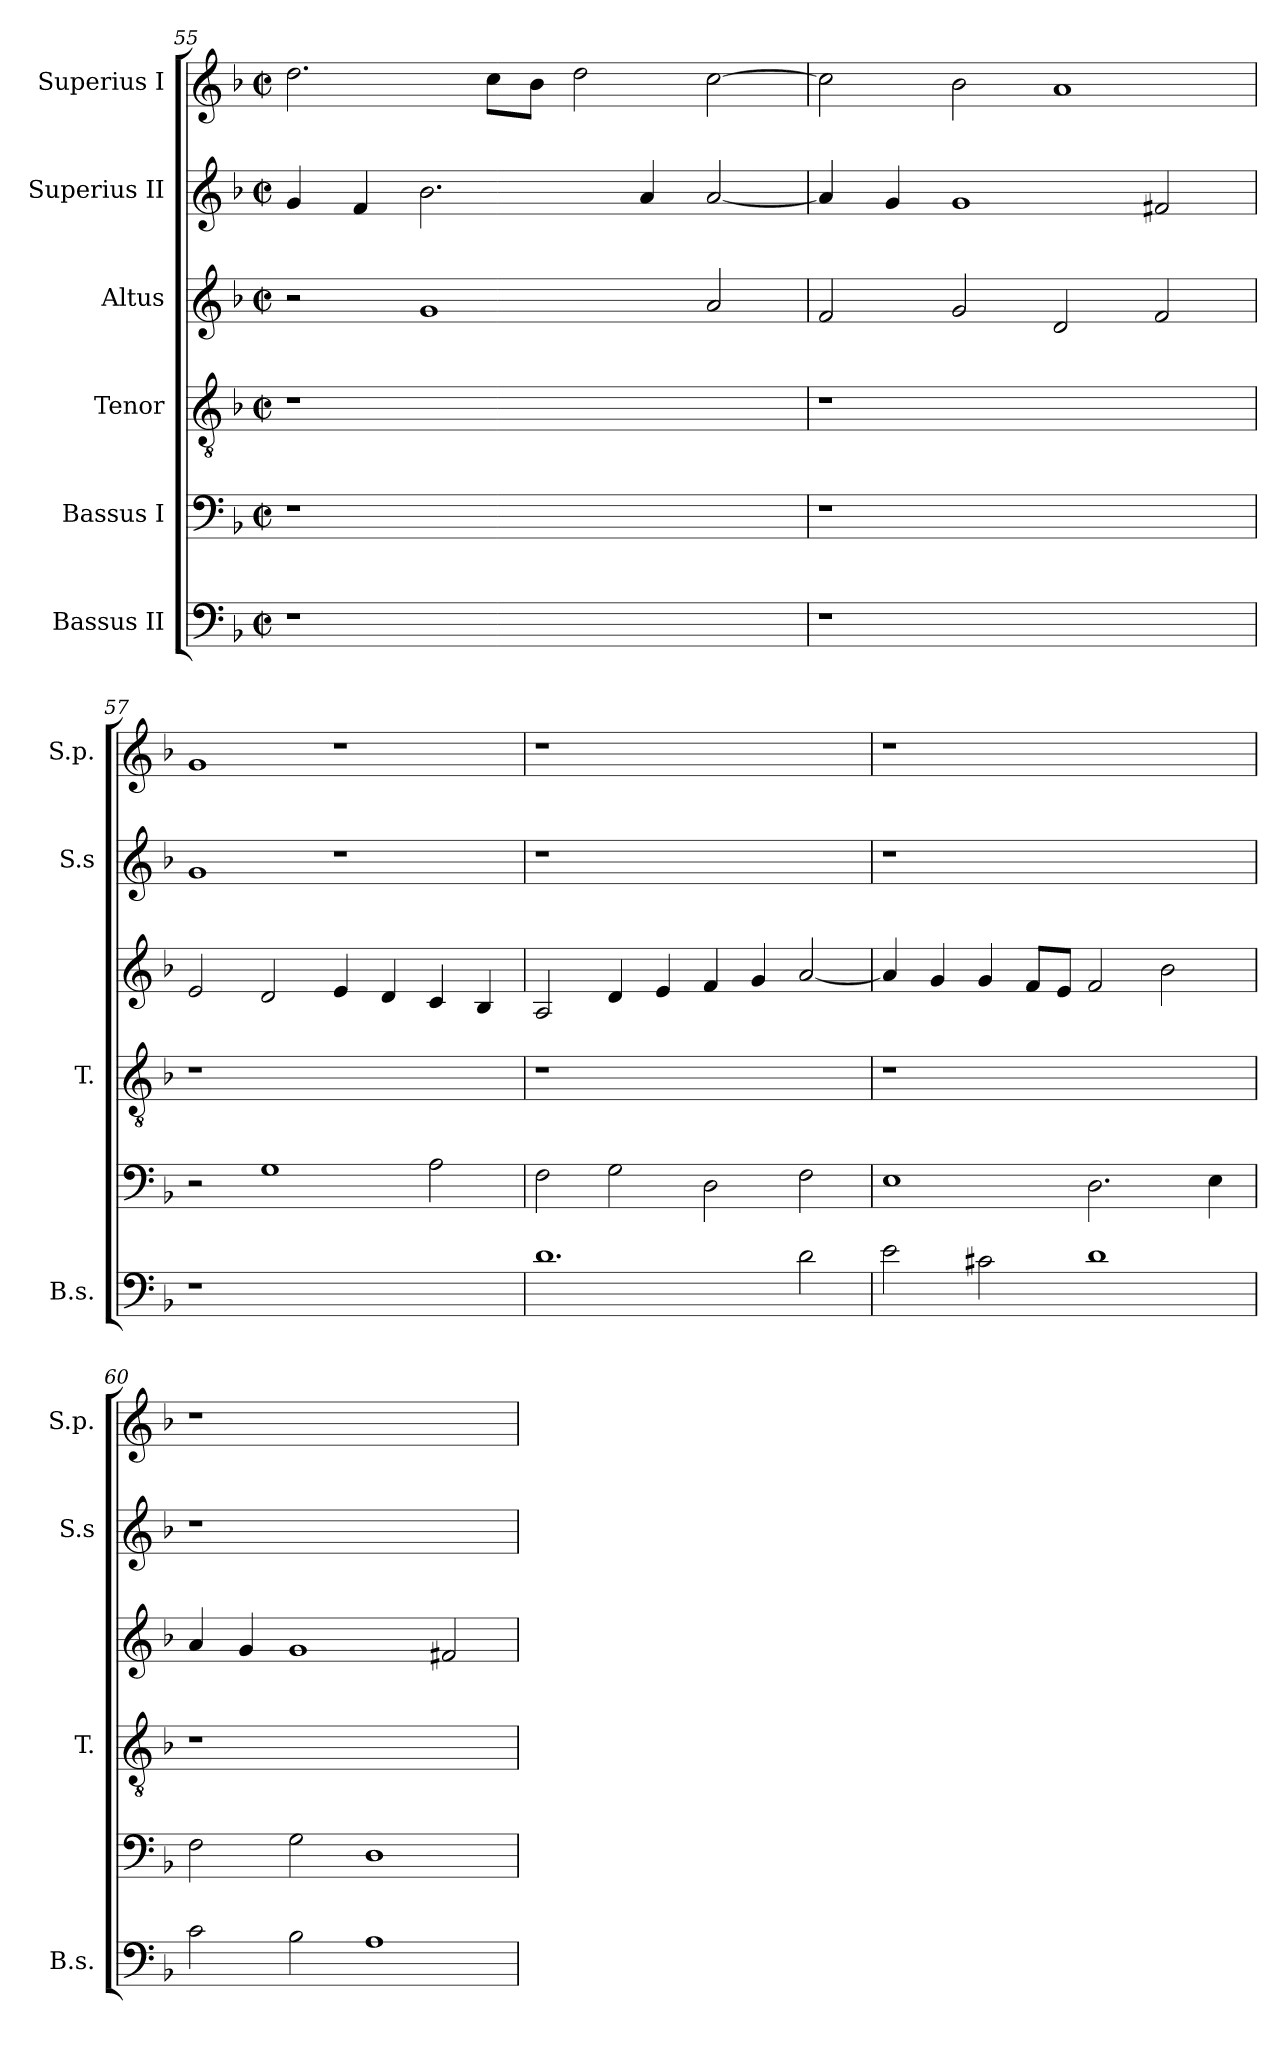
**kern	**kern	**kern	**kern	**kern	**kern
*part6	*part5	*part4	*part3	*part2	*part1
*staff6	*staff5	*staff4	*staff3	*staff2	*staff1
*I"Bassus II	*I"Bassus I	*I"Tenor	*I"Altus	*I"Superius II	*I"Superius I
*I'B.s.	*	*I'T.	*	*I'S.s	*I'S.p.
*clefF4	*clefF4	*clefGv2	*clefG2	*clefG2	*clefG2
*	*	*ITrd7c12	*	*	*
*k[b-]	*k[b-]	*k[b-]	*k[b-]	*k[b-]	*k[b-]
*F:	*F:	*F:	*F:	*F:	*F:
*M2/2	*M2/2	*M2/2	*M2/2	*M2/2	*M2/2
*met(c|)	*met(c|)	*met(c|)	*met(c|)	*met(c|)	*met(c|)
=55	=55	=55	=55	=55	=55
!LO:N:vis=1	!LO:N:vis=1	!LO:N:vis=1	!	!	!
1r	1r	1r	2r	4gi/	2.ddi\
.	.	.	.	4fi/	.
.	.	.	1gi	2.b-i\	.
.	.	.	.	.	8cci\L
.	.	.	.	.	8b-i\J
1ryy	1ryy	1ryy	.	.	2ddi\
.	.	.	.	4ai/	.
.	.	.	2ai/	[<2ai/	[>2cci\
!!LO:LB:g=z
=56	=56	=56	=56	=56	=56
!LO:N:vis=1	!LO:N:vis=1	!LO:N:vis=1	!	!	!
1r	1r	1r	2fi/	4ai/]	2cci\]
.	.	.	.	4gi/	.
.	.	.	2gi/	1gi	2b-i\
1ryy	1ryy	1ryy	2di/	.	1ai
.	.	.	2fi/	2f#Xi/	.
=57	=57	=57	=57	=57	=57
!LO:N:vis=1	!	!LO:N:vis=1	!	!	!
1r	2r	1r	2ei/	1gi	1gi
.	1Gi	.	2di/	.	.
1ryy	.	1ryy	4ei/	1r	1r
.	.	.	4di/	.	.
.	2Ai\	.	4ci/	.	.
.	.	.	4B-i/	.	.
=58	=58	=58	=58	=58	=58
!	!	!LO:N:vis=1	!	!LO:N:vis=1	!LO:N:vis=1
1.di	2Fi\	1r	2Ai/	1r	1r
.	2Gi\	.	4di/	.	.
.	.	.	4ei/	.	.
.	2Di\	1ryy	4fi/	1ryy	1ryy
.	.	.	4gi/	.	.
2di\	2Fi\	.	[<2ai/	.	.
=59	=59	=59	=59	=59	=59
!	!	!LO:N:vis=1	!	!LO:N:vis=1	!LO:N:vis=1
2ei\	1Ei	1r	4ai/]	1r	1r
.	.	.	4gi/	.	.
2c#Xi\	.	.	4gi/	.	.
.	.	.	8fi/L	.	.
.	.	.	8ei/J	.	.
1di	2.Di\	1ryy	2fi/	1ryy	1ryy
.	.	.	2b-i\	.	.
.	4Ei\	.	.	.	.
!!LO:PB:g=z
=60	=60	=60	=60	=60	=60
!	!	!LO:N:vis=1	!	!LO:N:vis=1	!LO:N:vis=1
2ci\	2Fi\	1r	4ai/	1r	1r
.	.	.	4gi/	.	.
2B-i\	2Gi\	.	1gi	.	.
1Ai	1Di	1ryy	.	1ryy	1ryy
.	.	.	2f#Xi/	.	.
=	=	=	=	=	=
*-	*-	*-	*-	*-	*-
